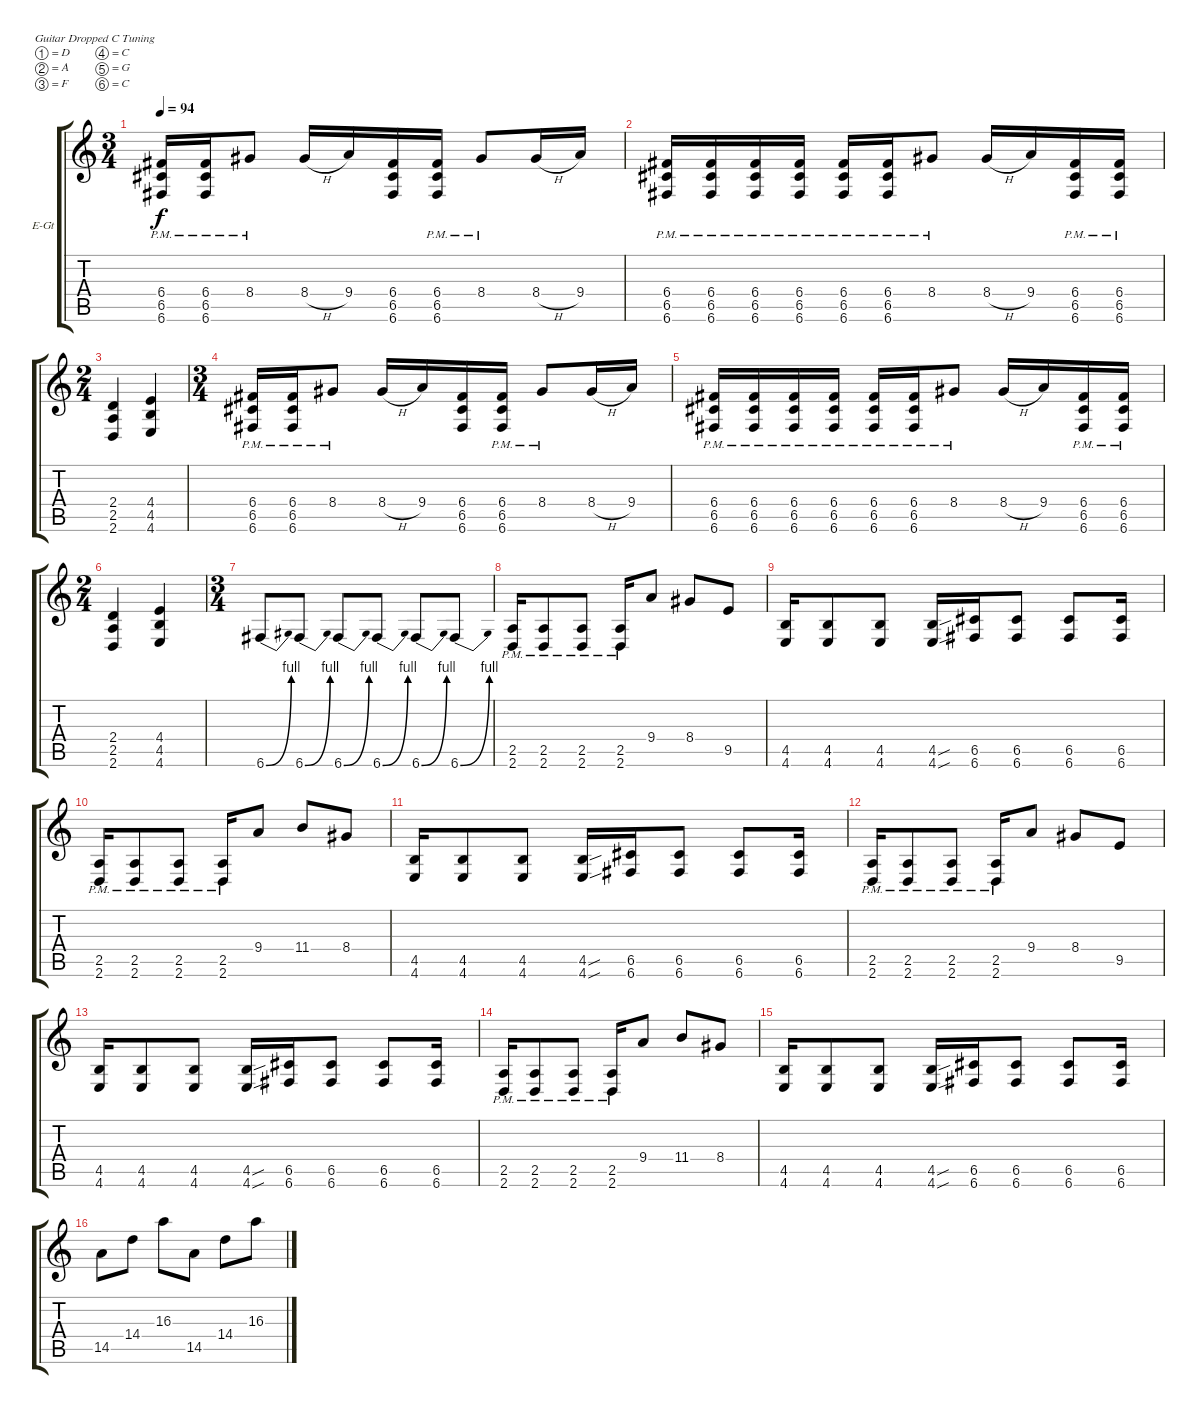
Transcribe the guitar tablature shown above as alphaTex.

\bracketExtendMode groupsimilarinstruments
\firstSystemTrackNameOrientation horizontal
\otherSystemsTrackNameOrientation horizontal
\track ("Jason James" "E-Gt") {instrument distortionguitar}
\staff {score tabs}
\tuning (D4 A3 F3 C3 G2 C2)
\ts (3 4)
\tempo 94
\clef g2
\ks c
(6.4{pm} 6.5{pm} 6.6{pm}).16{dy f} (6.4{pm} 6.5{pm} 6.6{pm}).16 8.4{pm}.8 8.4{h}.16 9.4.16 (6.4 6.5 6.6).16 (6.4{pm} 6.5{pm} 6.6{pm}).16 8.4{pm}.8 8.4{h}.16 9.4.16 |
(6.4{pm} 6.5{pm} 6.6{pm}).16 (6.4{pm} 6.5{pm} 6.6{pm}).16 (6.4{pm} 6.5{pm} 6.6{pm}).16 (6.4{pm} 6.5{pm} 6.6{pm}).16 (6.4{pm} 6.5{pm} 6.6{pm}).16 (6.4{pm} 6.5{pm} 6.6{pm}).16 8.4{pm}.8 8.4{h}.16 9.4.16 (6.4{pm} 6.5{pm} 6.6{pm}).16 (6.4{pm} 6.5{pm} 6.6{pm}).16 |
\ts (2 4)
(2.4 2.5 2.6).4 (4.4 4.5 4.6).4 |
\ts (3 4)
(6.4{pm} 6.5{pm} 6.6{pm}).16 (6.4{pm} 6.5{pm} 6.6{pm}).16 8.4{pm}.8 8.4{h}.16 9.4.16 (6.4 6.5 6.6).16 (6.4{pm} 6.5{pm} 6.6{pm}).16 8.4{pm}.8 8.4{h}.16 9.4.16 |
(6.4{pm} 6.5{pm} 6.6{pm}).16 (6.4{pm} 6.5{pm} 6.6{pm}).16 (6.4{pm} 6.5{pm} 6.6{pm}).16 (6.4{pm} 6.5{pm} 6.6{pm}).16 (6.4{pm} 6.5{pm} 6.6{pm}).16 (6.4{pm} 6.5{pm} 6.6{pm}).16 8.4{pm}.8 8.4{h}.16 9.4.16 (6.4{pm} 6.5{pm} 6.6{pm}).16 (6.4{pm} 6.5{pm} 6.6{pm}).16 |
\ts (2 4)
(2.4 2.5 2.6).4 (4.4 4.5 4.6).4 |
\ts (3 4)
6.6{be (bend 0 0 60 4)}.8 6.6{be (bend 0 0 60 4)}.8 6.6{be (bend 0 0 60 4)}.8 6.6{be (bend 0 0 60 4)}.8 6.6{be (bend 0 0 60 4)}.8 6.6{be (bend 0 0 60 4)}.8 |
(2.5{pm} 2.6{pm}).16 (2.5{pm} 2.6{pm}).8 (2.5{pm} 2.6{pm}).8 (2.5{pm} 2.6{pm}).16 9.4.8 8.4.8 9.5.8 |
(4.5 4.6).16 (4.5 4.6).8 (4.5 4.6).8 (4.5{sou} 4.6{sou}).16 (6.5 6.6).16 (6.5 6.6).8 (6.5 6.6).8 (6.5 6.6).16 |
(2.5{pm} 2.6{pm}).16 (2.5{pm} 2.6{pm}).8 (2.5{pm} 2.6{pm}).8 (2.5{pm} 2.6{pm}).16 9.4.8 11.4.8 8.4.8 |
(4.5 4.6).16 (4.5 4.6).8 (4.5 4.6).8 (4.5{sou} 4.6{sou}).16 (6.5 6.6).16 (6.5 6.6).8 (6.5 6.6).8 (6.5 6.6).16 |
(2.5{pm} 2.6{pm}).16 (2.5{pm} 2.6{pm}).8 (2.5{pm} 2.6{pm}).8 (2.5{pm} 2.6{pm}).16 9.4.8 8.4.8 9.5.8 |
(4.5 4.6).16 (4.5 4.6).8 (4.5 4.6).8 (4.5{sou} 4.6{sou}).16 (6.5 6.6).16 (6.5 6.6).8 (6.5 6.6).8 (6.5 6.6).16 |
(2.5{pm} 2.6{pm}).16 (2.5{pm} 2.6{pm}).8 (2.5{pm} 2.6{pm}).8 (2.5{pm} 2.6{pm}).16 9.4.8 11.4.8 8.4.8 |
(4.5 4.6).16 (4.5 4.6).8 (4.5 4.6).8 (4.5{sou} 4.6{sou}).16 (6.5 6.6).16 (6.5 6.6).8 (6.5 6.6).8 (6.5 6.6).16 |
14.5.8 14.4.8 16.3.8 14.5.8 14.4.8 16.3.8
